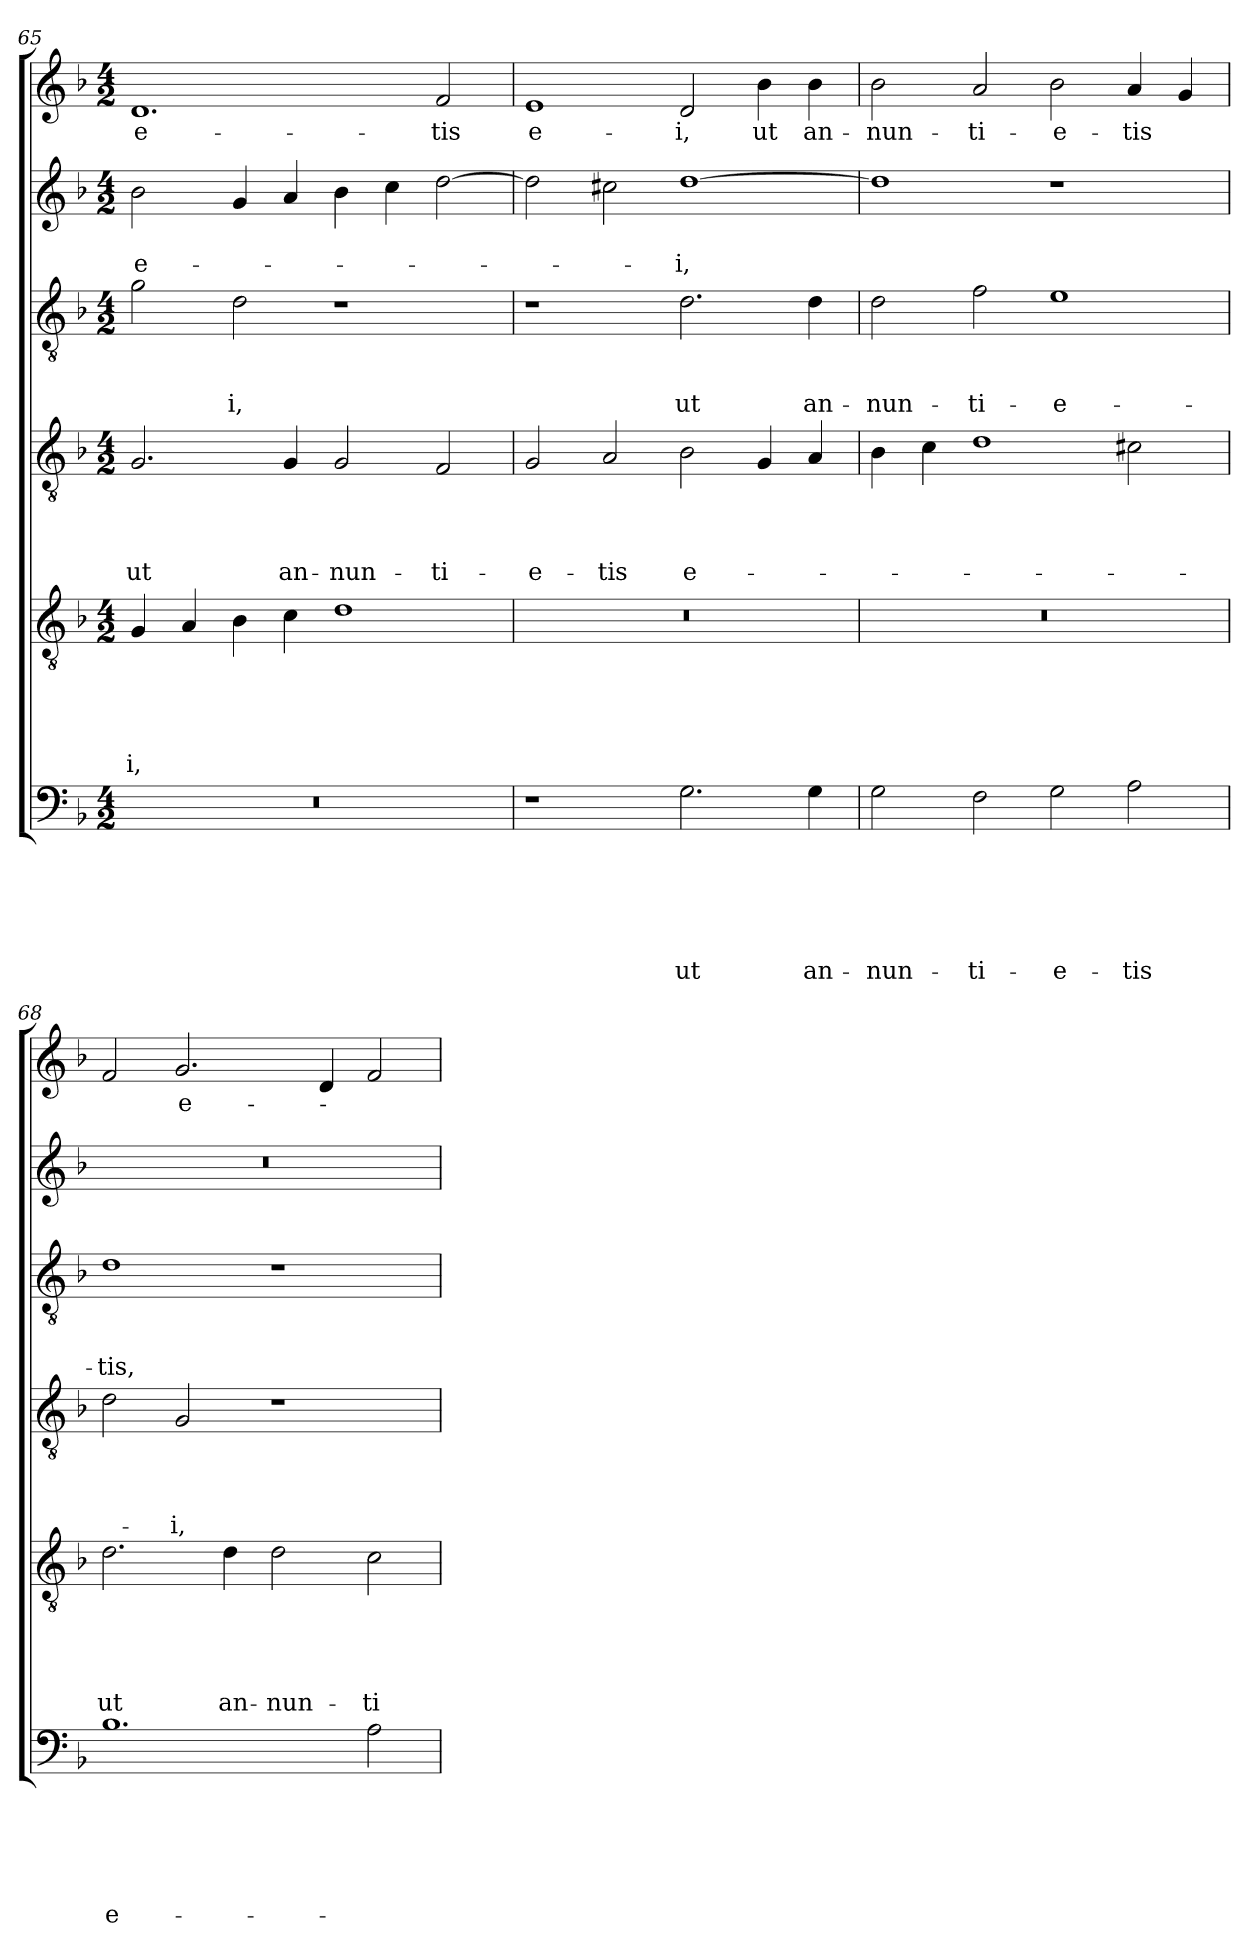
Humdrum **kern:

**kern	**text	**text	**text	**text	**text	**text	**kern	**text	**text	**text	**text	**text	**kern	**text	**text	**text	**text	**kern	**text	**text	**text	**kern	**text	**text	**kern	**text
*part6	*part6	*part6	*part6	*part6	*part6	*part6	*part5	*part5	*part5	*part5	*part5	*part5	*part4	*part4	*part4	*part4	*part4	*part3	*part3	*part3	*part3	*part2	*part2	*part2	*part1	*part1
*staff6	*staff6	*staff6	*staff6	*staff6	*staff6	*staff6	*staff5	*staff5	*staff5	*staff5	*staff5	*staff5	*staff4	*staff4	*staff4	*staff4	*staff4	*staff3	*staff3	*staff3	*staff3	*staff2	*staff2	*staff2	*staff1	*staff1
*clefF4	*	*	*	*	*	*	*clefGv2	*	*	*	*	*	*clefGv2	*	*	*	*	*clefGv2	*	*	*	*clefG2	*	*	*clefG2	*
*k[b-]	*	*	*	*	*	*	*k[b-]	*	*	*	*	*	*k[b-]	*	*	*	*	*k[b-]	*	*	*	*k[b-]	*	*	*k[b-]	*
*F:	*	*	*	*	*	*	*F:	*	*	*	*	*	*F:	*	*	*	*	*F:	*	*	*	*F:	*	*	*F:	*
*M4/2	*	*	*	*	*	*	*M4/2	*	*	*	*	*	*M4/2	*	*	*	*	*M4/2	*	*	*	*M4/2	*	*	*M4/2	*
=65	=65	=65	=65	=65	=65	=65	=65	=65	=65	=65	=65	=65	=65	=65	=65	=65	=65	=65	=65	=65	=65	=65	=65	=65	=65	=65
!	!	!	!	!	!	!	!	!	!	!	!	!LO:LY:b	!	!	!	!	!LO:LY:b	!	!	!	!	!	!	!LO:LY:b	!	!LO:LY:b
0r	.	.	.	.	.	.	4G/	.	.	.	.	-i,	2.G/	.	.	.	ut	2g\	.	.	.	2b-\	.	e-	1.d	-e-
.	.	.	.	.	.	.	4A/	.	.	.	.	.	.	.	.	.	.	.	.	.	.	.	.	.	.	.
!	!	!	!	!	!	!	!	!	!	!	!	!	!	!	!	!	!	!	!	!	!LO:LY:b	!	!	!	!	!
.	.	.	.	.	.	.	4B-\	.	.	.	.	.	.	.	.	.	.	2d\	.	.	-i,	4g/	.	.	.	.
!	!	!	!	!	!	!	!	!	!	!	!	!	!	!	!	!	!LO:LY:b	!	!	!	!	!	!	!	!	!
.	.	.	.	.	.	.	4c\	.	.	.	.	.	4G/	.	.	.	an-	.	.	.	.	4a/	.	.	.	.
!	!	!	!	!	!	!	!	!	!	!	!	!	!	!	!	!	!LO:LY:b	!	!	!	!	!	!	!	!	!
.	.	.	.	.	.	.	1d	.	.	.	.	.	2G/	.	.	.	-nun-	1r	.	.	.	4b-\	.	.	.	.
.	.	.	.	.	.	.	.	.	.	.	.	.	.	.	.	.	.	.	.	.	.	4cc\	.	.	.	.
!	!	!	!	!	!	!	!	!	!	!	!	!	!	!	!	!	!LO:LY:b	!	!	!	!	!	!	!	!	!LO:LY:b
.	.	.	.	.	.	.	.	.	.	.	.	.	2F/	.	.	.	-ti-	.	.	.	.	[2dd\	.	.	2f/	-tis
=66	=66	=66	=66	=66	=66	=66	=66	=66	=66	=66	=66	=66	=66	=66	=66	=66	=66	=66	=66	=66	=66	=66	=66	=66	=66	=66
!	!	!	!	!	!	!	!	!	!	!	!	!	!	!	!	!	!LO:LY:b	!	!	!	!	!	!	!	!	!LO:LY:b
1r	.	.	.	.	.	.	0r	.	.	.	.	.	2G/	.	.	.	-e-	1r	.	.	.	2dd\]	.	.	1e	e-
!	!	!	!	!	!	!	!	!	!	!	!	!	!	!	!	!	!LO:LY:b	!	!	!	!	!	!	!	!	!
.	.	.	.	.	.	.	.	.	.	.	.	.	2A/	.	.	.	-tis	.	.	.	.	2cc#X\	.	.	.	.
!	!	!	!	!	!	!LO:LY:b	!	!	!	!	!	!	!	!	!	!	!LO:LY:b	!	!	!	!LO:LY:b	!	!	!LO:LY:b	!	!LO:LY:b
2.G\	.	.	.	.	.	ut	.	.	.	.	.	.	2B-\	.	.	.	e-	2.d\	.	.	ut	[1dd	.	-i,	2d/	-i,
!	!	!	!	!	!	!	!	!	!	!	!	!	!	!	!	!	!	!	!	!	!	!	!	!	!	!LO:LY:b
.	.	.	.	.	.	.	.	.	.	.	.	.	4G/	.	.	.	.	.	.	.	.	.	.	.	4b-\	ut
!	!	!	!	!	!	!LO:LY:b	!	!	!	!	!	!	!	!	!	!	!	!	!	!	!LO:LY:b	!	!	!	!	!LO:LY:b
4G\	.	.	.	.	.	an-	.	.	.	.	.	.	4A/	.	.	.	.	4d\	.	.	an-	.	.	.	4b-\	an-
!!LO:LB:g=z
=67	=67	=67	=67	=67	=67	=67	=67	=67	=67	=67	=67	=67	=67	=67	=67	=67	=67	=67	=67	=67	=67	=67	=67	=67	=67	=67
!	!	!	!	!	!	!LO:LY:b	!	!	!	!	!	!	!	!	!	!	!	!	!	!	!LO:LY:b	!	!	!	!	!LO:LY:b
2G\	.	.	.	.	.	-nun-	0r	.	.	.	.	.	4B-\	.	.	.	.	2d\	.	.	-nun-	1dd]	.	.	2b-\	-nun-
.	.	.	.	.	.	.	.	.	.	.	.	.	4c\	.	.	.	.	.	.	.	.	.	.	.	.	.
!	!	!	!	!	!	!LO:LY:b	!	!	!	!	!	!	!	!	!	!	!	!	!	!	!LO:LY:b	!	!	!	!	!LO:LY:b
2F\	.	.	.	.	.	-ti-	.	.	.	.	.	.	1d	.	.	.	.	2f\	.	.	-ti-	.	.	.	2a/	-ti-
!	!	!	!	!	!	!LO:LY:b	!	!	!	!	!	!	!	!	!	!	!	!	!	!	!LO:LY:b	!	!	!	!	!LO:LY:b
2G\	.	.	.	.	.	-e-	.	.	.	.	.	.	.	.	.	.	.	1e	.	.	-e-	1r	.	.	2b-\	-e-
!	!	!	!	!	!	!LO:LY:b	!	!	!	!	!	!	!	!	!	!	!	!	!	!	!	!	!	!	!	!LO:LY:b
2A\	.	.	.	.	.	-tis	.	.	.	.	.	.	2c#X\	.	.	.	.	.	.	.	.	.	.	.	4a/	-tis
.	.	.	.	.	.	.	.	.	.	.	.	.	.	.	.	.	.	.	.	.	.	.	.	.	4g/	.
=68	=68	=68	=68	=68	=68	=68	=68	=68	=68	=68	=68	=68	=68	=68	=68	=68	=68	=68	=68	=68	=68	=68	=68	=68	=68	=68
!	!	!	!	!	!	!LO:LY:b	!	!	!	!	!	!LO:LY:b	!	!	!	!	!	!	!	!	!LO:LY:b	!	!	!	!	!
1.B-	.	.	.	.	.	e-	2.d\	.	.	.	.	ut	2d\	.	.	.	.	1d	.	.	-tis,	0r	.	.	2f/	.
!	!	!	!	!	!	!	!	!	!	!	!	!	!	!	!	!	!LO:LY:b	!	!	!	!	!	!	!	!	!LO:LY:b
.	.	.	.	.	.	.	.	.	.	.	.	.	2G/	.	.	.	-i,	.	.	.	.	.	.	.	2.g/	e-
!	!	!	!	!	!	!	!	!	!	!	!	!LO:LY:b	!	!	!	!	!	!	!	!	!	!	!	!	!	!
.	.	.	.	.	.	.	4d\	.	.	.	.	an-	.	.	.	.	.	.	.	.	.	.	.	.	.	.
!	!	!	!	!	!	!	!	!	!	!	!	!LO:LY:b	!	!	!	!	!	!	!	!	!	!	!	!	!	!
.	.	.	.	.	.	.	2d\	.	.	.	.	-nun-	1r	.	.	.	.	1r	.	.	.	.	.	.	.	.
.	.	.	.	.	.	.	.	.	.	.	.	.	.	.	.	.	.	.	.	.	.	.	.	.	4d/	.
!	!	!	!	!	!	!	!	!	!	!	!	!LO:LY:b	!	!	!	!	!	!	!	!	!	!	!	!	!	!
2A\	.	.	.	.	.	.	2c\	.	.	.	.	-ti-	.	.	.	.	.	.	.	.	.	.	.	.	2f/	.
=	=	=	=	=	=	=	=	=	=	=	=	=	=	=	=	=	=	=	=	=	=	=	=	=	=	=
*-	*-	*-	*-	*-	*-	*-	*-	*-	*-	*-	*-	*-	*-	*-	*-	*-	*-	*-	*-	*-	*-	*-	*-	*-	*-	*-
